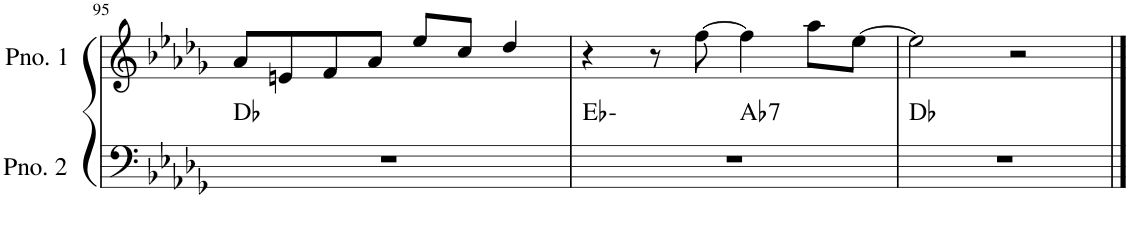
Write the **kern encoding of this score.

**kern	**harte	**kern
*part2	*part2	*part1
*staff2	*	*staff1
*I"ピアノ 2	*	*I"ピアノ 1
!!LO:PB:g=z
*clefF4	*	*clefG2
*k[b-e-a-d-g-]	*	*k[b-e-a-d-g-]
*M4/4	*	*M4/4
=95	=95	=95
1r	Db:maj	8a-/L
.	.	8en/
.	.	8f/
.	.	8a-/J
.	.	8ee-/L
.	.	8cc/J
.	.	4dd-/
=96	=96	=96
*^	*	*
1r	2ryy	Eb:min	4r
.	.	.	8r
.	.	.	[8ff\
!	!	!LO:H:kt=7	!
.	2ryy	Ab:7	4ff\]
.	.	.	8aa-\L
.	.	.	[8ee-\J
*v	*v	*	*
=97	=97	=97
1r	Db:maj	2ee-\]
.	.	2r
==	==	==
*-	*-	*-
